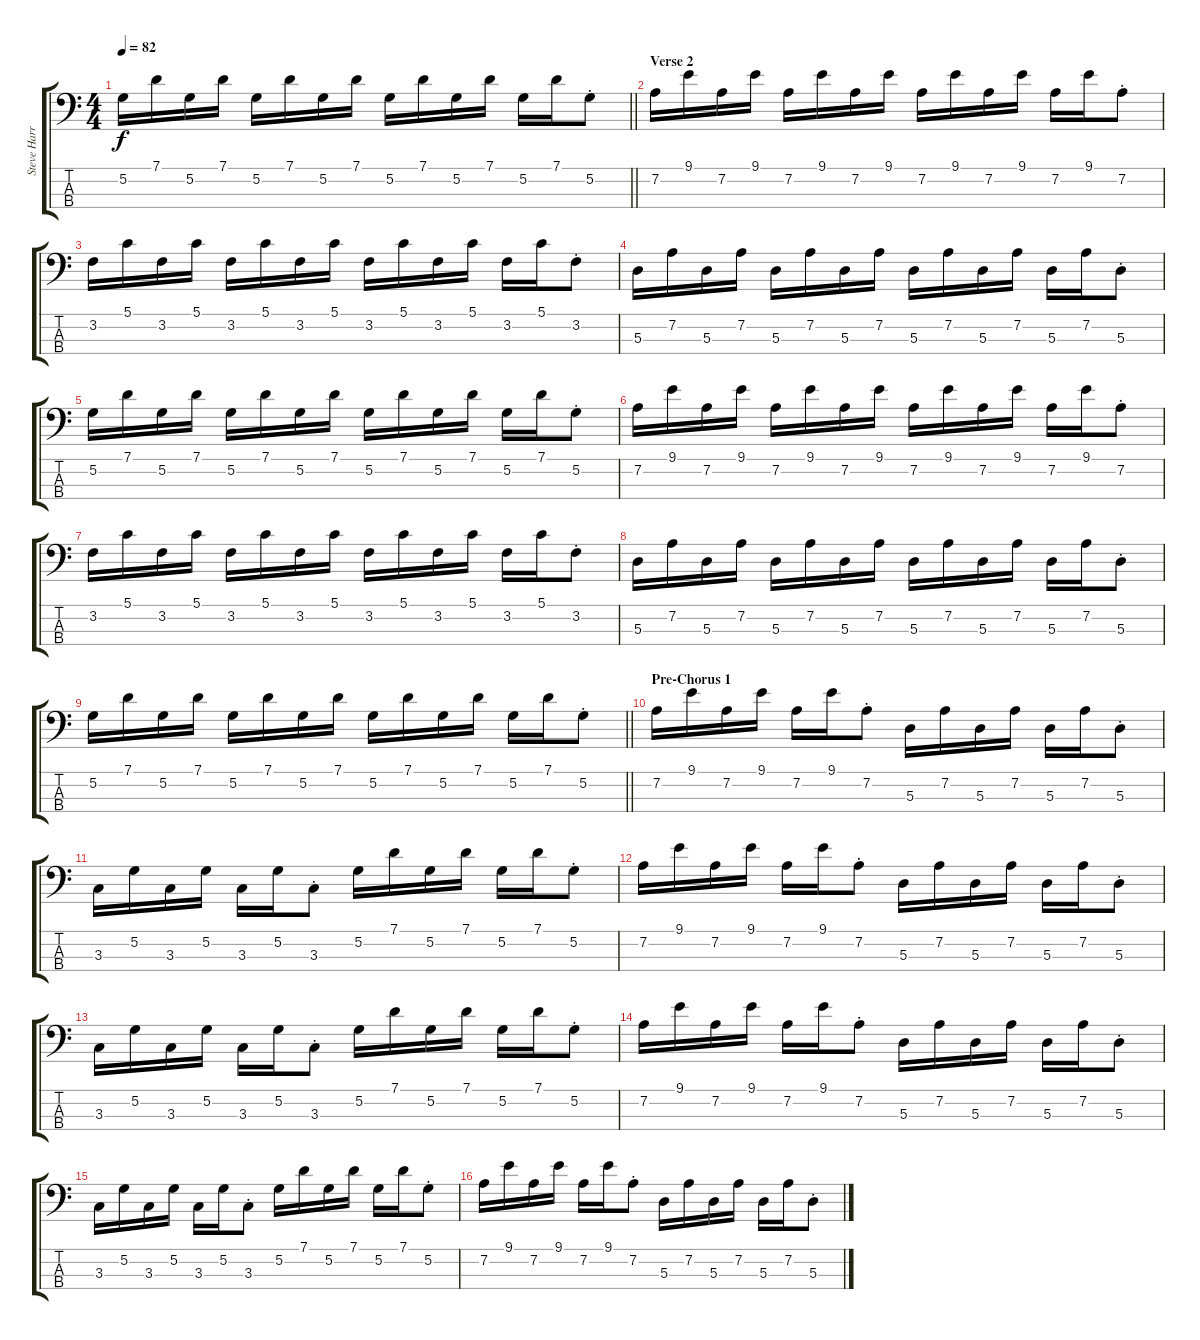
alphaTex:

\track ("Steve Harris" "Steve Harr") {instrument electricbassfinger}
\staff {score tabs}
\tuning (G2 D2 A1 E1) {hide}
\ts (4 4)
\tempo 82
\clef f4
\barLineRight lightlight
\ks c
5.2.16{dy f} 7.1.16 5.2.16 7.1.16 5.2.16 7.1.16 5.2.16 7.1.16 5.2.16 7.1.16 5.2.16 7.1.16 5.2.16 7.1.16 5.2{st}.8 |
\section ("" "Verse 2")
7.2.16 9.1.16 7.2.16 9.1.16 7.2.16 9.1.16 7.2.16 9.1.16 7.2.16 9.1.16 7.2.16 9.1.16 7.2.16 9.1.16 7.2{st}.8 |
3.2.16 5.1.16 3.2.16 5.1.16 3.2.16 5.1.16 3.2.16 5.1.16 3.2.16 5.1.16 3.2.16 5.1.16 3.2.16 5.1.16 3.2{st}.8 |
5.3.16 7.2.16 5.3.16 7.2.16 5.3.16 7.2.16 5.3.16 7.2.16 5.3.16 7.2.16 5.3.16 7.2.16 5.3.16 7.2.16 5.3{st}.8 |
5.2.16 7.1.16 5.2.16 7.1.16 5.2.16 7.1.16 5.2.16 7.1.16 5.2.16 7.1.16 5.2.16 7.1.16 5.2.16 7.1.16 5.2{st}.8 |
7.2.16 9.1.16 7.2.16 9.1.16 7.2.16 9.1.16 7.2.16 9.1.16 7.2.16 9.1.16 7.2.16 9.1.16 7.2.16 9.1.16 7.2{st}.8 |
3.2.16 5.1.16 3.2.16 5.1.16 3.2.16 5.1.16 3.2.16 5.1.16 3.2.16 5.1.16 3.2.16 5.1.16 3.2.16 5.1.16 3.2{st}.8 |
5.3.16 7.2.16 5.3.16 7.2.16 5.3.16 7.2.16 5.3.16 7.2.16 5.3.16 7.2.16 5.3.16 7.2.16 5.3.16 7.2.16 5.3{st}.8 |
\barLineRight lightlight
5.2.16 7.1.16 5.2.16 7.1.16 5.2.16 7.1.16 5.2.16 7.1.16 5.2.16 7.1.16 5.2.16 7.1.16 5.2.16 7.1.16 5.2{st}.8 |
\section ("" "Pre-Chorus 1")
7.2.16 9.1.16 7.2.16 9.1.16 7.2.16 9.1.16 7.2{st}.8 5.3.16 7.2.16 5.3.16 7.2.16 5.3.16 7.2.16 5.3{st}.8 |
3.3.16 5.2.16 3.3.16 5.2.16 3.3.16 5.2.16 3.3{st}.8 5.2.16 7.1.16 5.2.16 7.1.16 5.2.16 7.1.16 5.2{st}.8 |
7.2.16 9.1.16 7.2.16 9.1.16 7.2.16 9.1.16 7.2{st}.8 5.3.16 7.2.16 5.3.16 7.2.16 5.3.16 7.2.16 5.3{st}.8 |
3.3.16 5.2.16 3.3.16 5.2.16 3.3.16 5.2.16 3.3{st}.8 5.2.16 7.1.16 5.2.16 7.1.16 5.2.16 7.1.16 5.2{st}.8 |
7.2.16 9.1.16 7.2.16 9.1.16 7.2.16 9.1.16 7.2{st}.8 5.3.16 7.2.16 5.3.16 7.2.16 5.3.16 7.2.16 5.3{st}.8 |
3.3.16 5.2.16 3.3.16 5.2.16 3.3.16 5.2.16 3.3{st}.8 5.2.16 7.1.16 5.2.16 7.1.16 5.2.16 7.1.16 5.2{st}.8 |
7.2.16 9.1.16 7.2.16 9.1.16 7.2.16 9.1.16 7.2{st}.8 5.3.16 7.2.16 5.3.16 7.2.16 5.3.16 7.2.16 5.3{st}.8
